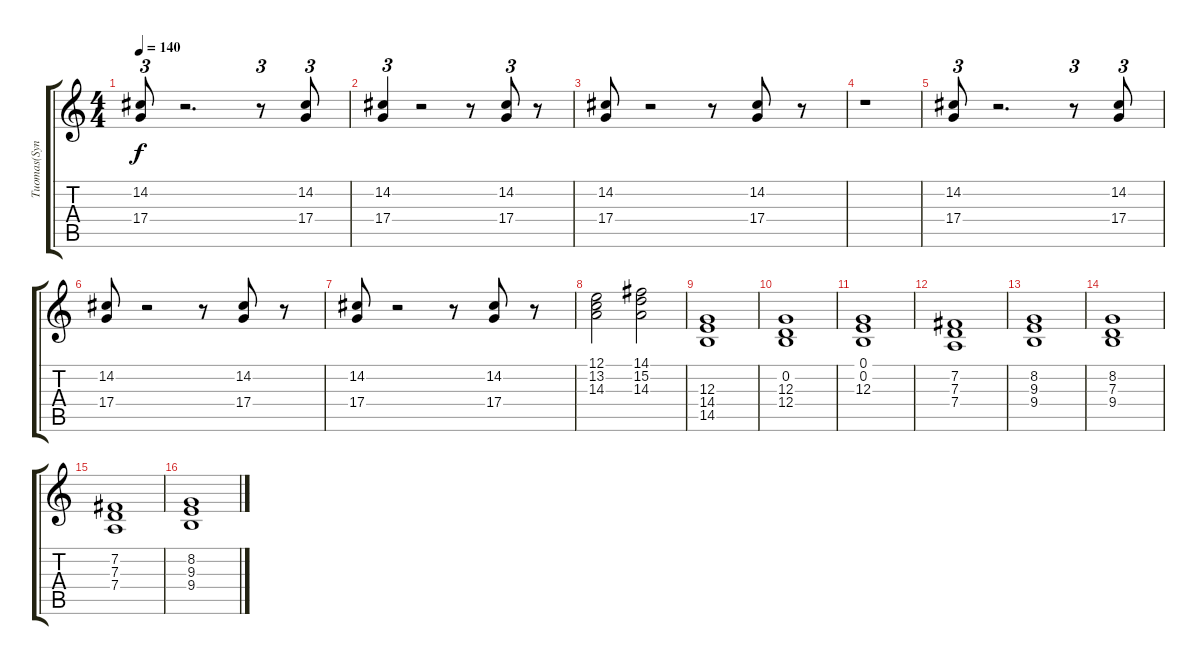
\track ("Tuomas(Synth Strings)" "Tuomas(Syn") {instrument synthstrings1}
\staff {score tabs}
\tuning (E4 B3 G3 D3 A2 E2) {hide}
\ts (4 4)
\tempo 140
\clef g2
\ks c
(14.2 17.4).8{tu (3 2) dy f} r.2{d} r.8{tu (3 2)} (14.2 17.4).8{tu (3 2)} |
(14.2 17.4).4{tu (3 2)} r.2 r.8 (14.2 17.4).8{tu (3 2)} r.8 |
(14.2 17.4).8 r.2 r.8 (14.2 17.4).8 r.8 |
r.1 |
(14.2 17.4).8{tu (3 2)} r.2{d} r.8{tu (3 2)} (14.2 17.4).8{tu (3 2)} |
(14.2 17.4).8 r.2 r.8 (14.2 17.4).8 r.8 |
(14.2 17.4).8 r.2 r.8 (14.2 17.4).8 r.8 |
(12.1 13.2 14.3).2 (14.1 15.2 14.3).2 |
(12.3 14.4 14.5).1 |
(0.2 12.3 12.4).1 |
(0.1 0.2 12.3).1 |
(7.2 7.3 7.4).1 |
(8.2 9.3 9.4).1 |
(8.2 7.3 9.4).1 |
(7.2 7.3 7.4).1 |
(8.2 9.3 9.4).1
